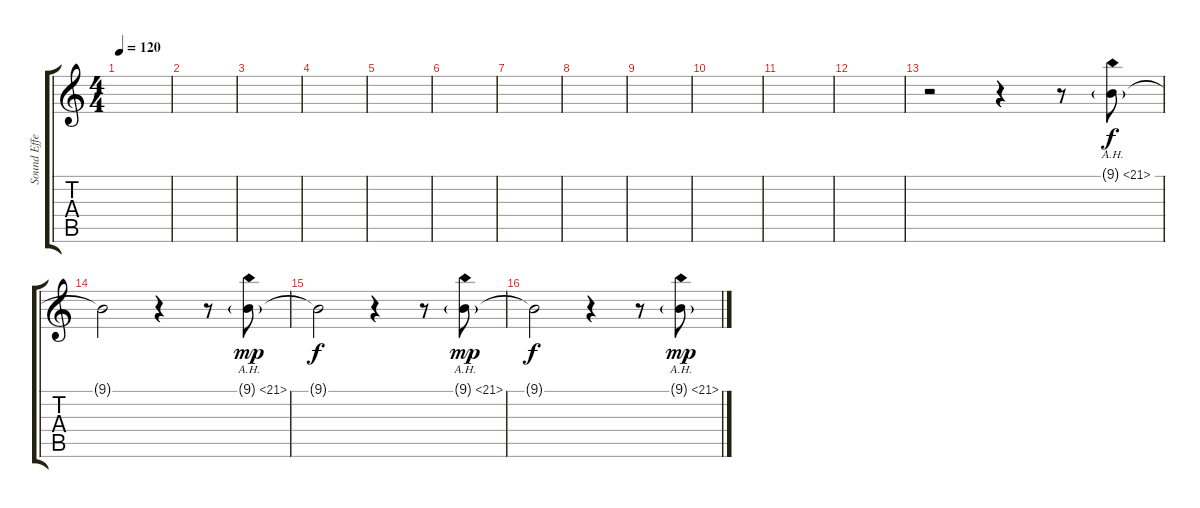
\track ("Sound Effect" "Sound Effe") {instrument glockenspiel}
\staff {score tabs}
\tuning (D4 A3 F3 C3 G2 C2) {hide}
\ts (4 4)
\tempo 120
\clef g2
\ks c
|
|
|
|
|
|
|
|
|
|
|
|
r.2 r.4 r.8{volume 15 instrument distortionguitar} 9.1{ah 12 g}.8{volume 5} |
9.1{t}.2{dy f} r.4 r.8{volume 15 instrument distortionguitar} 9.1{ah 12 g}.8{dy mp volume 5} |
9.1{t}.2{dy f} r.4 r.8{volume 15 instrument distortionguitar} 9.1{ah 12 g}.8{dy mp volume 5} |
9.1{t}.2{dy f} r.4 r.8{volume 15 instrument distortionguitar} 9.1{ah 12 g}.8{dy mp volume 5}
